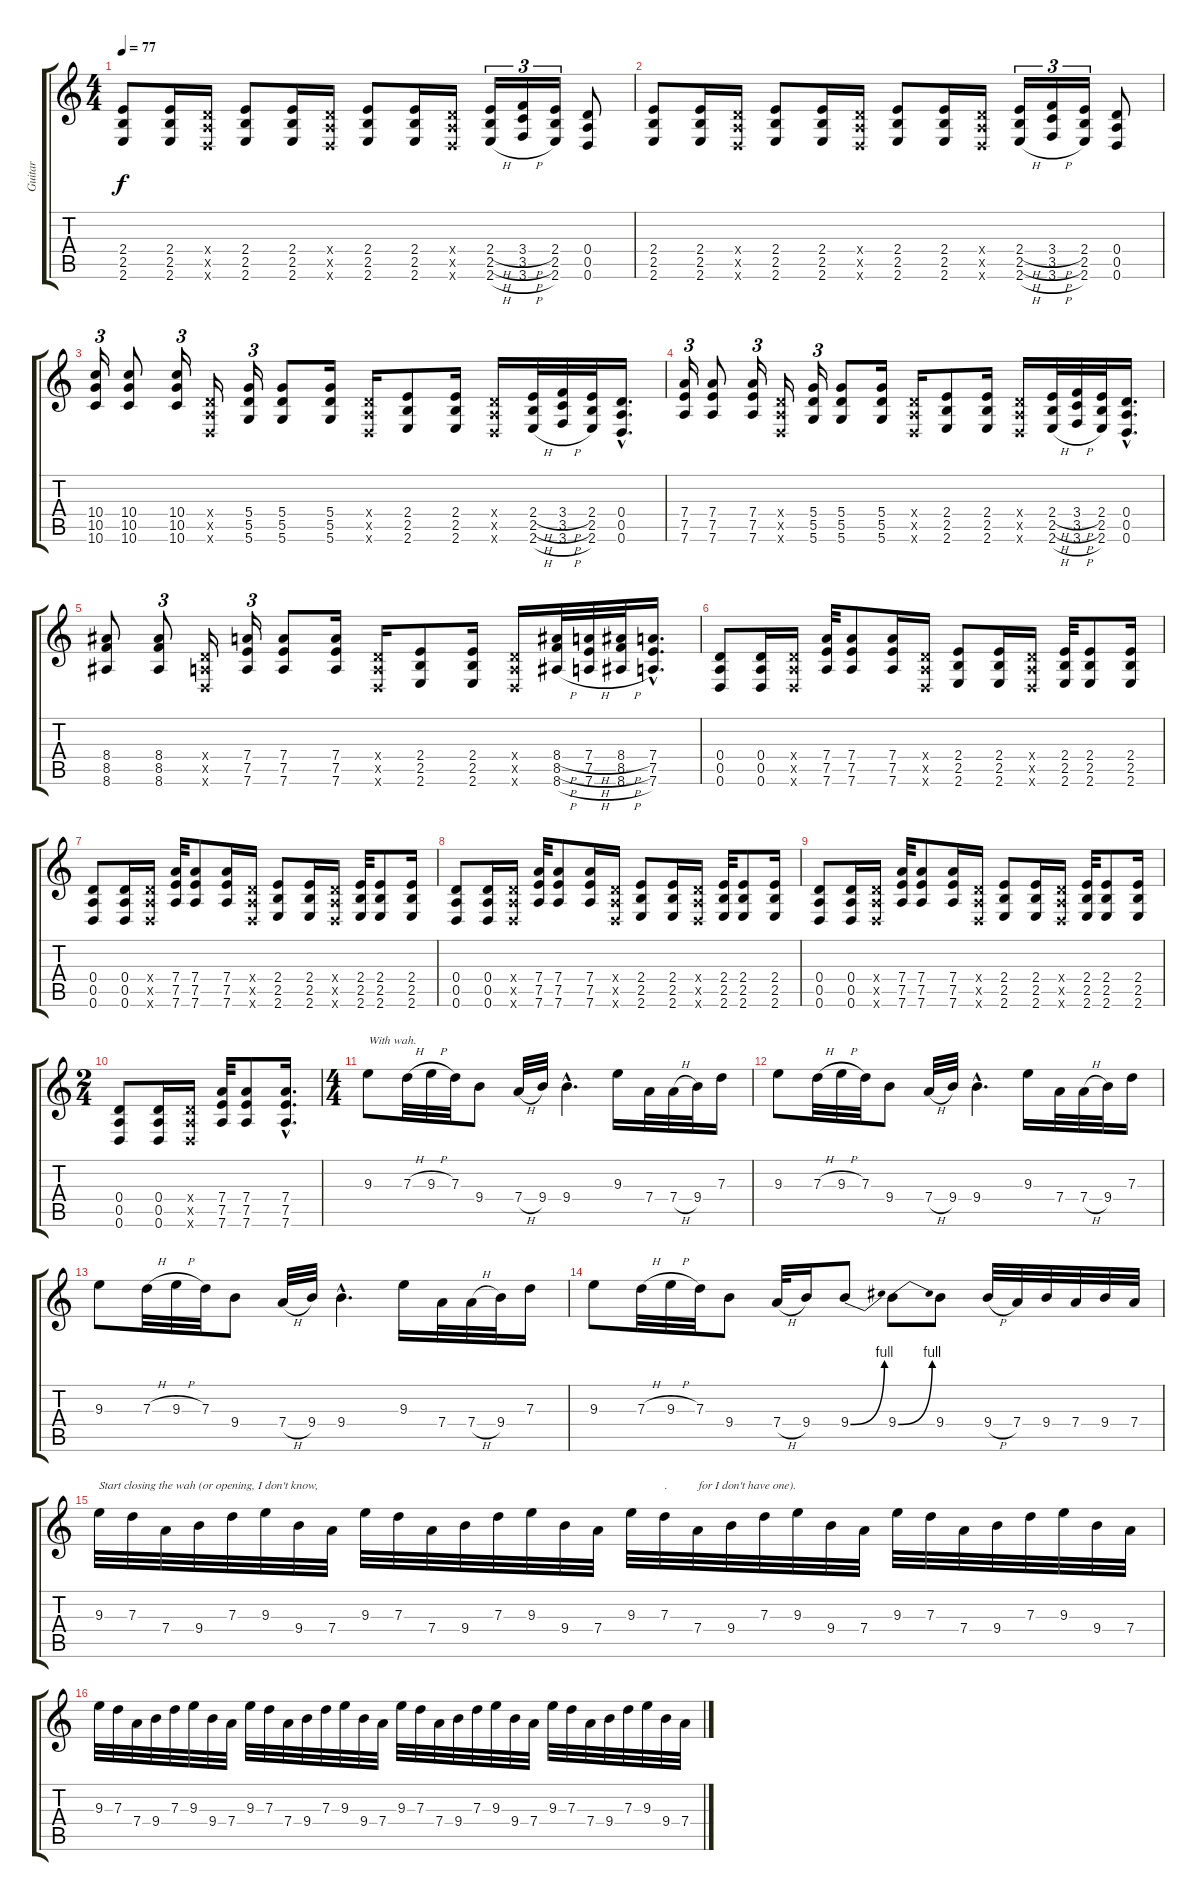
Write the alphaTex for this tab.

\track ("Guitar" "Guitar") {instrument distortionguitar}
\staff {score tabs}
\tuning (E4 B3 G3 D3 A2 D2) {hide}
\ts (4 4)
\tempo 77
\clef g2
\ks c
(2.4 2.5 2.6).8{dy f instrument distortionguitar} (2.4 2.5 2.6).16 (0.4{x} 0.5{x} 0.6{x}).16 (2.4 2.5 2.6).8 (2.4 2.5 2.6).16 (0.4{x} 0.5{x} 0.6{x}).16 (2.4 2.5 2.6).8 (2.4 2.5 2.6).16 (0.4{x} 0.5{x} 0.6{x}).16 (2.4{h} 2.5{h} 2.6{h}).16{tu (3 2)} (3.4{h} 3.5{h} 3.6{h}).16{tu (3 2)} (2.4 2.5 2.6).16{tu (3 2)} (0.4 0.5 0.6).8 |
(2.4 2.5 2.6).8 (2.4 2.5 2.6).16 (0.4{x} 0.5{x} 0.6{x}).16 (2.4 2.5 2.6).8 (2.4 2.5 2.6).16 (0.4{x} 0.5{x} 0.6{x}).16 (2.4 2.5 2.6).8 (2.4 2.5 2.6).16 (0.4{x} 0.5{x} 0.6{x}).16 (2.4{h} 2.5{h} 2.6{h}).16{tu (3 2)} (3.4{h} 3.5{h} 3.6{h}).16{tu (3 2)} (2.4 2.5 2.6).16{tu (3 2)} (0.4 0.5 0.6).8 |
(10.4 10.5 10.6).16{tu (3 2)} (10.4 10.5 10.6).8 (10.4 10.5 10.6).16{tu (3 2)} (0.4{x} 0.5{x} 0.6{x}).16 (5.4 5.5 5.6).16{tu (3 2)} (5.4 5.5 5.6).8 (5.4 5.5 5.6).16 (0.4{x} 0.5{x} 0.6{x}).16 (2.4 2.5 2.6).8 (2.4 2.5 2.6).16 (0.4{x} 0.5{x} 0.6{x}).16 (2.4{h} 2.5{h} 2.6{h}).32 (3.4{h} 3.5{h} 3.6{h}).32 (2.4 2.5 2.6).32 (0.4{hac} 0.5{hac} 0.6{hac}).16{d} |
(7.4 7.5 7.6).16{tu (3 2)} (7.4 7.5 7.6).8 (7.4 7.5 7.6).16{tu (3 2)} (0.4{x} 0.5{x} 0.6{x}).16 (5.4 5.5 5.6).16{tu (3 2)} (5.4 5.5 5.6).8 (5.4 5.5 5.6).16 (0.4{x} 0.5{x} 0.6{x}).16 (2.4 2.5 2.6).8 (2.4 2.5 2.6).16 (0.4{x} 0.5{x} 0.6{x}).16 (2.4{h} 2.5{h} 2.6{h}).32 (3.4{h} 3.5{h} 3.6{h}).32 (2.4 2.5 2.6).32 (0.4{hac} 0.5{hac} 0.6{hac}).16{d} |
(8.4 8.5 8.6).8 (8.4 8.5 8.6).8{tu (3 2)} (0.4{x} 0.5{x} 0.6{x}).16 (7.4 7.5 7.6).16{tu (3 2)} (7.4 7.5 7.6).8 (7.4 7.5 7.6).16 (0.4{x} 0.5{x} 0.6{x}).16 (2.4 2.5 2.6).8 (2.4 2.5 2.6).16 (0.4{x} 0.5{x} 0.6{x}).16 (8.4{h} 8.5{h} 8.6{h}).32 (7.4{h} 7.5{h} 7.6{h}).32 (8.4{h} 8.5{h} 8.6{h}).32 (7.4{hac} 7.5{hac} 7.6{hac}).16{d} |
(0.4 0.5 0.6).8 (0.4 0.5 0.6).16 (0.4{x} 0.5{x} 0.6{x}).16 (7.4 7.5 7.6).32 (7.4 7.5 7.6).8 (7.4 7.5 7.6).16 (0.4{x} 0.5{x} 0.6{x}).16 (2.4 2.5 2.6).8 (2.4 2.5 2.6).16 (0.4{x} 0.5{x} 0.6{x}).16 (2.4 2.5 2.6).32 (2.4 2.5 2.6).8 (2.4 2.5 2.6).16 |
(0.4 0.5 0.6).8 (0.4 0.5 0.6).16 (0.4{x} 0.5{x} 0.6{x}).16 (7.4 7.5 7.6).32 (7.4 7.5 7.6).8 (7.4 7.5 7.6).16 (0.4{x} 0.5{x} 0.6{x}).16 (2.4 2.5 2.6).8 (2.4 2.5 2.6).16 (0.4{x} 0.5{x} 0.6{x}).16 (2.4 2.5 2.6).32 (2.4 2.5 2.6).8 (2.4 2.5 2.6).16 |
(0.4 0.5 0.6).8 (0.4 0.5 0.6).16 (0.4{x} 0.5{x} 0.6{x}).16 (7.4 7.5 7.6).32 (7.4 7.5 7.6).8 (7.4 7.5 7.6).16 (0.4{x} 0.5{x} 0.6{x}).16 (2.4 2.5 2.6).8 (2.4 2.5 2.6).16 (0.4{x} 0.5{x} 0.6{x}).16 (2.4 2.5 2.6).32 (2.4 2.5 2.6).8 (2.4 2.5 2.6).16 |
(0.4 0.5 0.6).8 (0.4 0.5 0.6).16 (0.4{x} 0.5{x} 0.6{x}).16 (7.4 7.5 7.6).32 (7.4 7.5 7.6).8 (7.4 7.5 7.6).16 (0.4{x} 0.5{x} 0.6{x}).16 (2.4 2.5 2.6).8 (2.4 2.5 2.6).16 (0.4{x} 0.5{x} 0.6{x}).16 (2.4 2.5 2.6).32 (2.4 2.5 2.6).8 (2.4 2.5 2.6).16 |
\ts (2 4)
(0.4 0.5 0.6).8 (0.4 0.5 0.6).16 (0.4{x} 0.5{x} 0.6{x}).16 (7.4 7.5 7.6).32 (7.4 7.5 7.6).8 (7.4{hac} 7.5{hac} 7.6{hac}).16{d} |
\ts (4 4)
9.3.8{txt "With wah."} 7.3{h}.32 9.3{h}.32 7.3.32 9.4.8 7.4{h}.32 9.4.32 9.4{hac}.4{d} 9.3.16 7.4.32 7.4{h}.32 9.4.32 7.3.16 |
9.3.8 7.3{h}.32 9.3{h}.32 7.3.32 9.4.8 7.4{h}.32 9.4.32 9.4{hac}.4{d} 9.3.16 7.4.32 7.4{h}.32 9.4.32 7.3.16 |
9.3.8 7.3{h}.32 9.3{h}.32 7.3.32 9.4.8 7.4{h}.32 9.4.32 9.4{hac}.4{d} 9.3.16 7.4.32 7.4{h}.32 9.4.32 7.3.16 |
9.3.8 7.3{h}.32 9.3{h}.32 7.3.32 9.4.8 7.4{h}.32 9.4.16 9.4{be (bend 0 0 60 4)}.8 9.4{be (bend 0 0 60 4)}.8 9.4.8 9.4{h}.32 7.4.32 9.4.32 7.4.32 9.4.32 7.4.32 |
9.3.32{txt "Start closing the wah (or opening, I don't know,"} 7.3.32 7.4.32 9.4.32 7.3.32 9.3.32 9.4.32 7.4.32 9.3.32 7.3.32 7.4.32 9.4.32 7.3.32 9.3.32 9.4.32 7.4.32 9.3.32 7.3.32{txt "."} 7.4.32{txt "for I don't have one)."} 9.4.32 7.3.32 9.3.32 9.4.32 7.4.32 9.3.32 7.3.32 7.4.32 9.4.32 7.3.32 9.3.32 9.4.32 7.4.32 |
9.3.32 7.3.32 7.4.32 9.4.32 7.3.32 9.3.32 9.4.32 7.4.32 9.3.32 7.3.32 7.4.32 9.4.32 7.3.32 9.3.32 9.4.32 7.4.32 9.3.32 7.3.32 7.4.32 9.4.32 7.3.32 9.3.32 9.4.32 7.4.32 9.3.32 7.3.32 7.4.32 9.4.32 7.3.32 9.3.32 9.4.32 7.4.32
